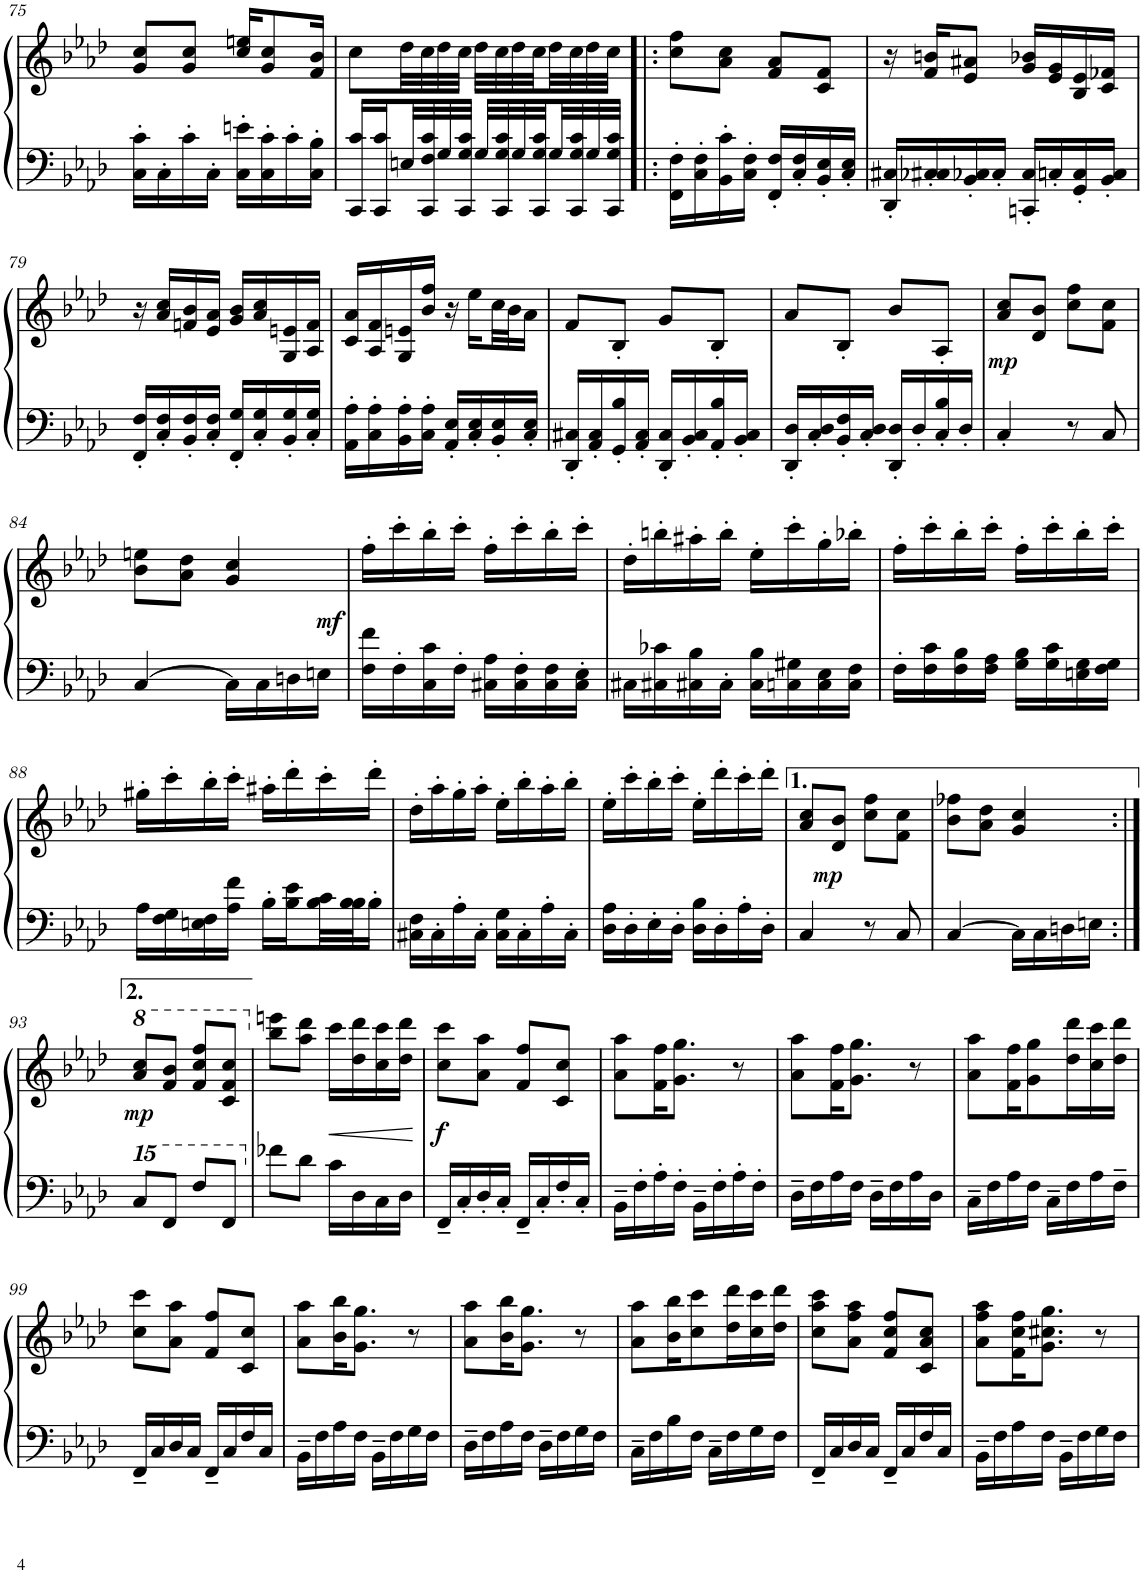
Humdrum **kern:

**kern	**kern	**dynam
*part1	*part1	*part1
*staff2	*staff1	*staff1/2
*I"Piano de cola	*	*
*I'Pno.	*	*
!!LO:PB:g=z
*clefF4	*clefG2	*
*k[b-e-a-d-]	*k[b-e-a-d-]	*
*M2/4	*M2/4	*
=75	=75	=75
16C\' 16c\'LL	8g/ 8cc/L	.
16C'\	.	.
16c'\	8g/ 8cc/J	.
16C'\JJ	.	.
16C\' 16en\'LL	16cc/ 16een/KL	.
16C\' 16c\'	8g/ 8cc/	.
16c'\	.	.
16C\' 16B-\'JJ	16f/ 16b-/Jk	.
=76	=76	=76
16CC/ 16c/LL	8cc\L	.
16CC/ 16c/	.	.
32En/L	32dd-\LL	.
32CC/ 32F/ 32c/	32cc\	.
32G/	32dd-\	.
32CC/ 32G/ 32c/JJJ	32cc\JJJ	.
32G/LLL	32dd-\LLL	.
32CC/ 32G/ 32c/	32cc\	.
32G/	32dd-\	.
32CC/ 32G/ 32c/	32cc\	.
32G/	32dd-\	.
32CC/ 32G/ 32c/	32cc\	.
32G/	32dd-\	.
32CC/ 32G/ 32c/JJJ	32cc\JJJ	.
=77!|:	=77!|:	=77!|:
16FF\' 16F\'LL	8cc\ 8ff\L	.
16C\' 16F\'	.	.
16BB-\' 16c\'	8a-\ 8cc\J	.
16C\' 16F\'JJ	.	.
16FF/' 16F/'LL	8f/ 8a-/L	.
16C/' 16F/'	.	.
16BB-/' 16E-/'	8c/ 8f/J	.
16C/' 16E-/'JJ	.	.
=78	=78	=78
16DD-/' 16C#X/'LL	16r	.
16C-X/' 16C#X/'	16f/ 16bn/KL	.
16BB-/' 16C-X/'	8e-/ 8a#X/J	.
16C-'/JJ	.	.
16CCn/' 16C-/'LL	16g/ 16b-X/LL	.
16Cn'/	16e-/ 16g/	.
16GG/' 16C/'	16B-/ 16e-/	.
16BB-/' 16C/'JJ	16c/ 16f-X/JJ	.
!!LO:LB:g=z
=79	=79	=79
16FF/' 16F/'LL	16r	.
16C/' 16F/'	16a-/ 16cc/LL	.
16BB-/' 16F/'	16fn/ 16b-/	.
16C/' 16F/'JJ	16e-/ 16a-/JJ	.
16FF/' 16G/'LL	16g/ 16b-/LL	.
16C/' 16G/'	16a-/ 16cc/	.
16BB-/' 16G/'	16G/ 16en/	.
16C/' 16G/'JJ	16A-/ 16f/JJ	.
=80	=80	=80
16AA-\' 16A-\'LL	16c/ 16a-/LL	.
16C\' 16A-\'	16A-/ 16f/	.
16BB-\' 16A-\'	16G/ 16en/	.
16C\' 16A-\'JJ	16b-/ 16ff/JJ	.
16AA-/' 16E-/'LL	16r	.
16C/' 16E-/'	16ee-\LL	.
16BB-/' 16E-/'	32cc\L	.
.	32b-\J	.
16C/' 16E-/'JJ	16a-\JJ	.
=81	=81	=81
16DD-/' 16C#X/'LL	8f/L	.
16AA-/' 16C#/'	.	.
16GG/' 16B-/'	8B-'/J	.
16AA-/' 16C#/'JJ	.	.
16DD-/' 16C#/'LL	8g/L	.
16BB-/' 16C#/'	.	.
16AA-/' 16B-/'	8B-'/J	.
16BB-/' 16C#/'JJ	.	.
=82	=82	=82
16DD-/' 16D-/'LL	8a-/L	.
16C/' 16D-/'	.	.
16BB-/' 16F/'	8B-'/J	.
16C/' 16D-/'JJ	.	.
16DD-/' 16D-/'LL	8b-/L	.
16D-'/	.	.
16C/' 16B-/'	8A-'/J	.
16D-'/JJ	.	.
=83	=83	=83
!	!	!LO:DY:b
4C'/	8a-/ 8cc/L	mp
.	8d-/ 8b-/J	.
8r	8cc\ 8ff\L	.
8C/	8f\ 8cc\J	.
!!LO:LB:g=z
=84	=84	=84
[4C/	8b-\ 8een\L	.
.	8a-\ 8dd-\J	.
16C\LL]	4g/ 4cc/	.
16C\	.	.
16Dn\	.	.
16En\JJ	.	.
=85	=85	=85
!	!	!LO:DY:a=2
16F\ 16f\LL	16ff'\LL	mf
16F'\	16ccc'\	.
16C\ 16c\	16bb-'\	.
16F'\JJ	16ccc'\JJ	.
16C#X\ 16A-\LL	16ff'\LL	.
16C#\' 16F\'	16ccc'\	.
16C#\ 16F\	16bb-'\	.
16C#\' 16E-\'JJ	16ccc'\JJ	.
=86	=86	=86
16C#X\LL	16dd-'\LL	.
16C#X\ 16c-X\	16bbn'\	.
16C#X\ 16B-\	16aa#X'\	.
16C#'\JJ	16bb'\JJ	.
16C#\ 16B-\LL	16ee-'\LL	.
16Cn\ 16G#X\	16ccc'\	.
16C\ 16E-\	16gg'\	.
16C\ 16F\JJ	16bb-X'\JJ	.
=87	=87	=87
16F'\LL	16ff'\LL	.
16F\ 16c\	16ccc'\	.
16F\ 16B-\	16bb-'\	.
16F\ 16A-\JJ	16ccc'\JJ	.
16G\ 16B-\LL	16ff'\LL	.
16G\ 16c\	16ccc'\	.
16En\ 16G\	16bb-'\	.
16F\ 16G\JJ	16ccc'\JJ	.
!!LO:LB:g=z
=88	=88	=88
16A-\LL	16gg#X'\LL	.
16F\ 16G\	16ccc'\	.
16En\ 16F\	16bb-'\	.
16A-\ 16f\JJ	16ccc'\JJ	.
16B-'\LL	16aa#X'\LL	.
16B-\ 16e-\	16ddd-'\	.
32B-\ 32c\L	16ccc'\	.
32B-\ 32B-\J	.	.
16B-'\JJ	16ddd-'\JJ	.
=89	=89	=89
16C#X\ 16F\LL	16dd-'\LL	.
16C#'\	16aa-'\	.
16A-'\	16gg'\	.
16C#'\JJ	16aa-'\JJ	.
16C#\ 16G\LL	16ee-'\LL	.
16C#'\	16bb-'\	.
16A-'\	16aa-'\	.
16C#'\JJ	16bb-'\JJ	.
=90	=90	=90
16D-\ 16A-\LL	16ee-'\LL	.
16D-'\	16ccc'\	.
16E-'\	16bb-'\	.
16D-'\JJ	16ccc'\JJ	.
16D-\ 16B-\LL	16ee-'\LL	.
16D-'\	16ddd-'\	.
16A-'\	16ccc'\	.
16D-'\JJ	16ddd-'\JJ	.
=91	=91	=91
!	!	!LO:DY:b
4C/	8a-/ 8cc/L	mp
.	8d-/ 8b-/J	.
8r	8cc\ 8ff\L	.
8C/	8f\ 8cc\J	.
=92	=92	=92
[4C/	8b-\ 8ff-X\L	.
.	8a-\ 8dd-\J	.
16C\LL]	4g/ 4cc/	.
16C\	.	.
16Dn\	.	.
16En\JJ	.	.
!!LO:LB:g=z
=93:|!	=93:|!	=93:|!
*15ma	*	*
*	*8va	*
!	!	!LO:DY:b
8cc/L	8aa-/ 8ccc/L	mp
8f/J	8ff/ 8bb-/J	.
8ff/L	8ff/ 8ccc/ 8fff/L	.
8f/J	8cc/ 8ff/ 8ccc/J	.
=94	=94	=94
*X15ma	*	*
*	*X8va	*
8f-X\L	8bb-\ 8eeen\L	.
8d-\J	8aa-\ 8ddd-\J	.
!	!	!LO:HP:b
16c\LL	16ccc\LL	<
16D-\	16dd-\ 16ddd-\	.
16C\	16cc\ 16ccc\	.
16D-\JJ	16dd-\ 16ddd-\JJ	.
.	.	[
=95	=95	=95
!	!	!LO:DY:b
16FF~/LL	8cc\ 8ccc\L	f
16C'/	.	.
16D-'/	8a-\ 8aa-\J	.
16C'/JJ	.	.
16FF~/LL	8f/ 8ff/L	.
16C'/	.	.
16F'/	8c/ 8cc/J	.
16C'/JJ	.	.
=96	=96	=96
16BB-~\LL	8a-\ 8aa-\L	.
16F'\	.	.
16A-'\	16f\ 16ff\K	.
16F'\JJ	8.g\ 8.gg\J	.
16BB-~\LL	.	.
16F'\	.	.
16A-'\	8r	.
16F'\JJ	.	.
=97	=97	=97
16D-~\LL	8a-\ 8aa-\L	.
16F\	.	.
16A-\	16f\ 16ff\K	.
16F\JJ	8.g\ 8.gg\J	.
16D-~\LL	.	.
16F\	.	.
16A-\	8r	.
16D-\JJ	.	.
=98	=98	=98
16C~\LL	8a-\ 8aa-\L	.
16F\	.	.
16A-\	16f\ 16ff\K	.
16F\JJ	8g\ 8gg\	.
16C~\LL	.	.
16F\	16dd-\ 16ddd-\L	.
16A-\	16cc\ 16ccc\	.
16F~\JJ	16dd-\ 16ddd-\JJ	.
!!LO:LB:g=z
=99	=99	=99
16FF~/LL	8cc\ 8ccc\L	.
16C/	.	.
16D-/	8a-\ 8aa-\J	.
16C/JJ	.	.
16FF~/LL	8f/ 8ff/L	.
16C/	.	.
16F/	8c/ 8cc/J	.
16C/JJ	.	.
=100	=100	=100
16BB-~\LL	8a-\ 8aa-\L	.
16F\	.	.
16A-\	16b-\ 16bb-\K	.
16F\JJ	8.g\ 8.gg\J	.
16BB-~\LL	.	.
16F\	.	.
16G\	8r	.
16F\JJ	.	.
=101	=101	=101
16D-~\LL	8a-\ 8aa-\L	.
16F\	.	.
16A-\	16b-\ 16bb-\K	.
16F\JJ	8.g\ 8.gg\J	.
16D-~\LL	.	.
16F\	.	.
16G\	8r	.
16F\JJ	.	.
=102	=102	=102
16C~\LL	8a-\ 8aa-\L	.
16F\	.	.
16B-\	16b-\ 16bb-\K	.
16F\JJ	8cc\ 8ccc\	.
16C~\LL	.	.
16F\	16dd-\ 16ddd-\L	.
16G\	16cc\ 16ccc\	.
16F\JJ	16dd-\ 16ddd-\JJ	.
=103	=103	=103
16FF~/LL	8cc\ 8aa-\ 8ccc\L	.
16C/	.	.
16D-/	8a-\ 8ff\ 8aa-\J	.
16C/JJ	.	.
16FF~/LL	8f/ 8cc/ 8ff/L	.
16C/	.	.
16F/	8c/ 8a-/ 8cc/J	.
16C/JJ	.	.
=104	=104	=104
16BB-~\LL	8a-\ 8ff\ 8aa-\L	.
16F\	.	.
16A-\	16f\ 16cc\ 16ff\K	.
16F\JJ	8.g\ 8.cc#X\ 8.gg\J	.
16BB-~\LL	.	.
16F\	.	.
16G\	8r	.
16F\JJ	.	.
=	=	=
*-	*-	*-
